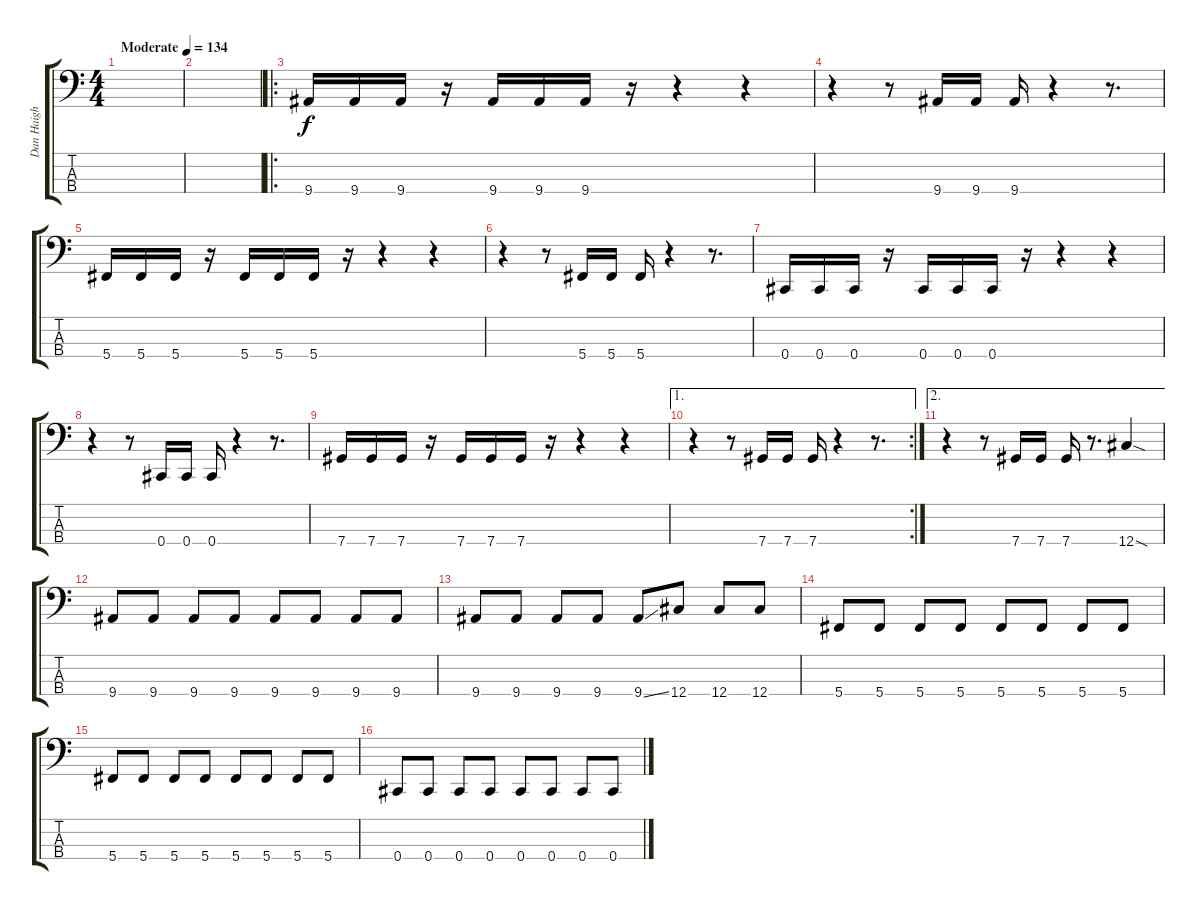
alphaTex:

\track ("Dan Haigh" "Dan Haigh") {instrument electricbasspick}
\staff {score tabs}
\tuning (Gb2 Db2 Ab1 Db1) {hide}
\ts (4 4)
\tempo (134 "Moderate")
\clef f4
\ks c
|
|
\ro
9.4.16 9.4.16 9.4.16 r.16 9.4.16 9.4.16 9.4.16 r.16 r.4 r.4 |
r.4 r.8 9.4.16 9.4.16 9.4.16 r.4 r.8{d} |
5.4.16 5.4.16 5.4.16 r.16 5.4.16 5.4.16 5.4.16 r.16 r.4 r.4 |
r.4 r.8 5.4.16 5.4.16 5.4.16 r.4 r.8{d} |
0.4.16 0.4.16 0.4.16 r.16 0.4.16 0.4.16 0.4.16 r.16 r.4 r.4 |
r.4 r.8 0.4.16 0.4.16 0.4.16 r.4 r.8{d} |
7.4.16 7.4.16 7.4.16 r.16 7.4.16 7.4.16 7.4.16 r.16 r.4 r.4 |
\ae 1
\rc 2
r.4 r.8 7.4.16 7.4.16 7.4.16 r.4 r.8{d} |
\ae 2
r.4 r.8 7.4.16 7.4.16 7.4.16 r.8{d} 12.4{sod}.4 |
9.4.8 9.4.8 9.4.8 9.4.8 9.4.8 9.4.8 9.4.8 9.4.8 |
9.4.8 9.4.8 9.4.8 9.4.8 9.4{ss}.8 12.4.8 12.4.8 12.4.8 |
5.4.8 5.4.8 5.4.8 5.4.8 5.4.8 5.4.8 5.4.8 5.4.8 |
5.4.8 5.4.8 5.4.8 5.4.8 5.4.8 5.4.8 5.4.8 5.4.8 |
0.4.8 0.4.8 0.4.8 0.4.8 0.4.8 0.4.8 0.4.8 0.4.8
